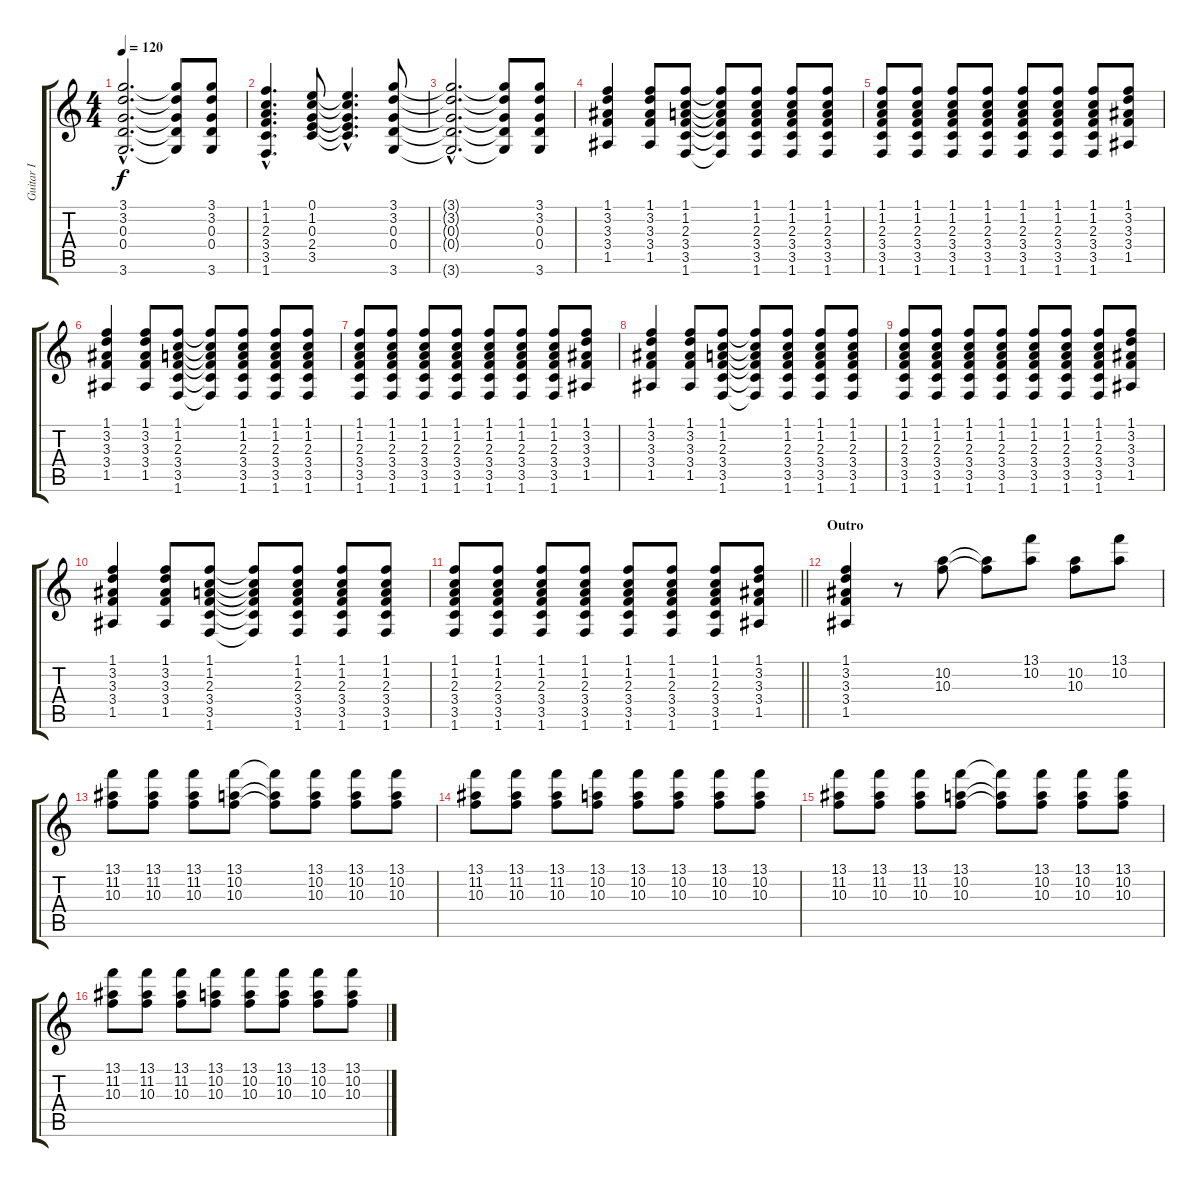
\track ("Guitar I" "Guitar I") {instrument distortionguitar}
\staff {score tabs}
\tuning (E4 B3 G3 D3 A2 E2) {hide}
\ts (4 4)
\tempo 120
\clef g2
\ks c
(3.1{hac t} 3.2{hac t} 0.3{hac t} 0.4{hac t} 3.6{hac t}).2{d dy f} (3.1{t} 3.2{t} 0.3{t} 0.4{t} 3.6{t}).8 (3.1 3.2 0.3 0.4 3.6).8 |
(1.1{hac} 1.2{hac} 2.3{hac} 3.4{hac} 3.5{hac} 1.6{hac}).4{d} (0.1 1.2 0.3 2.4 3.5).8 (0.1{hac t} 1.2{hac t} 0.3{hac t} 2.4{hac t} 3.5{hac t}).4{d} (3.1 3.2 0.3 0.4 3.6).8 |
(3.1{hac t} 3.2{hac t} 0.3{hac t} 0.4{hac t} 3.6{hac t}).2{d} (3.1{t} 3.2{t} 0.3{t} 0.4{t} 3.6{t}).8 (3.1 3.2 0.3 0.4 3.6).8 |
(1.1 3.2 3.3 3.4 1.5).4 (1.1 3.2 3.3 3.4 1.5).8 (1.1 1.2 2.3 3.4 3.5 1.6).8 (1.1{t} 1.2{t} 2.3{t} 3.4{t} 3.5{t} 1.6{t}).8 (1.1 1.2 2.3 3.4 3.5 1.6).8 (1.1 1.2 2.3 3.4 3.5 1.6).8 (1.1 1.2 2.3 3.4 3.5 1.6).8 |
(1.1 1.2 2.3 3.4 3.5 1.6).8 (1.1 1.2 2.3 3.4 3.5 1.6).8 (1.1 1.2 2.3 3.4 3.5 1.6).8 (1.1 1.2 2.3 3.4 3.5 1.6).8 (1.1 1.2 2.3 3.4 3.5 1.6).8 (1.1 1.2 2.3 3.4 3.5 1.6).8 (1.1 1.2 2.3 3.4 3.5 1.6).8 (1.1 3.2 3.3 3.4 1.5).8 |
(1.1 3.2 3.3 3.4 1.5).4 (1.1 3.2 3.3 3.4 1.5).8 (1.1 1.2 2.3 3.4 3.5 1.6).8 (1.1{t} 1.2{t} 2.3{t} 3.4{t} 3.5{t} 1.6{t}).8 (1.1 1.2 2.3 3.4 3.5 1.6).8 (1.1 1.2 2.3 3.4 3.5 1.6).8 (1.1 1.2 2.3 3.4 3.5 1.6).8 |
(1.1 1.2 2.3 3.4 3.5 1.6).8 (1.1 1.2 2.3 3.4 3.5 1.6).8 (1.1 1.2 2.3 3.4 3.5 1.6).8 (1.1 1.2 2.3 3.4 3.5 1.6).8 (1.1 1.2 2.3 3.4 3.5 1.6).8 (1.1 1.2 2.3 3.4 3.5 1.6).8 (1.1 1.2 2.3 3.4 3.5 1.6).8 (1.1 3.2 3.3 3.4 1.5).8 |
(1.1 3.2 3.3 3.4 1.5).4 (1.1 3.2 3.3 3.4 1.5).8 (1.1 1.2 2.3 3.4 3.5 1.6).8 (1.1{t} 1.2{t} 2.3{t} 3.4{t} 3.5{t} 1.6{t}).8 (1.1 1.2 2.3 3.4 3.5 1.6).8 (1.1 1.2 2.3 3.4 3.5 1.6).8 (1.1 1.2 2.3 3.4 3.5 1.6).8 |
(1.1 1.2 2.3 3.4 3.5 1.6).8 (1.1 1.2 2.3 3.4 3.5 1.6).8 (1.1 1.2 2.3 3.4 3.5 1.6).8 (1.1 1.2 2.3 3.4 3.5 1.6).8 (1.1 1.2 2.3 3.4 3.5 1.6).8 (1.1 1.2 2.3 3.4 3.5 1.6).8 (1.1 1.2 2.3 3.4 3.5 1.6).8 (1.1 3.2 3.3 3.4 1.5).8 |
(1.1 3.2 3.3 3.4 1.5).4 (1.1 3.2 3.3 3.4 1.5).8 (1.1 1.2 2.3 3.4 3.5 1.6).8 (1.1{t} 1.2{t} 2.3{t} 3.4{t} 3.5{t} 1.6{t}).8 (1.1 1.2 2.3 3.4 3.5 1.6).8 (1.1 1.2 2.3 3.4 3.5 1.6).8 (1.1 1.2 2.3 3.4 3.5 1.6).8 |
\barLineRight lightlight
(1.1 1.2 2.3 3.4 3.5 1.6).8 (1.1 1.2 2.3 3.4 3.5 1.6).8 (1.1 1.2 2.3 3.4 3.5 1.6).8 (1.1 1.2 2.3 3.4 3.5 1.6).8 (1.1 1.2 2.3 3.4 3.5 1.6).8 (1.1 1.2 2.3 3.4 3.5 1.6).8 (1.1 1.2 2.3 3.4 3.5 1.6).8 (1.1 3.2 3.3 3.4 1.5).8 |
\section ("" "Outro")
(1.1 3.2 3.3 3.4 1.5).4 r.8 (10.2 10.3).8 (10.2{t} 10.3{t}).8 (13.1 10.2).8 (10.2 10.3).8 (13.1 10.2).8 |
(13.1 11.2 10.3).8 (13.1 11.2 10.3).8 (13.1 11.2 10.3).8 (13.1 10.2 10.3).8 (13.1{t} 10.2{t} 10.3{t}).8 (13.1 10.2 10.3).8 (13.1 10.2 10.3).8 (13.1 10.2 10.3).8 |
(13.1 11.2 10.3).8 (13.1 11.2 10.3).8 (13.1 11.2 10.3).8 (13.1 10.2 10.3).8 (13.1 10.2 10.3).8 (13.1 10.2 10.3).8 (13.1 10.2 10.3).8 (13.1 10.2 10.3).8 |
(13.1 11.2 10.3).8 (13.1 11.2 10.3).8 (13.1 11.2 10.3).8 (13.1 10.2 10.3).8 (13.1{t} 10.2{t} 10.3{t}).8 (13.1 10.2 10.3).8 (13.1 10.2 10.3).8 (13.1 10.2 10.3).8 |
(13.1 11.2 10.3).8 (13.1 11.2 10.3).8 (13.1 11.2 10.3).8 (13.1 10.2 10.3).8 (13.1 10.2 10.3).8 (13.1 10.2 10.3).8 (13.1 10.2 10.3).8 (13.1 10.2 10.3).8
